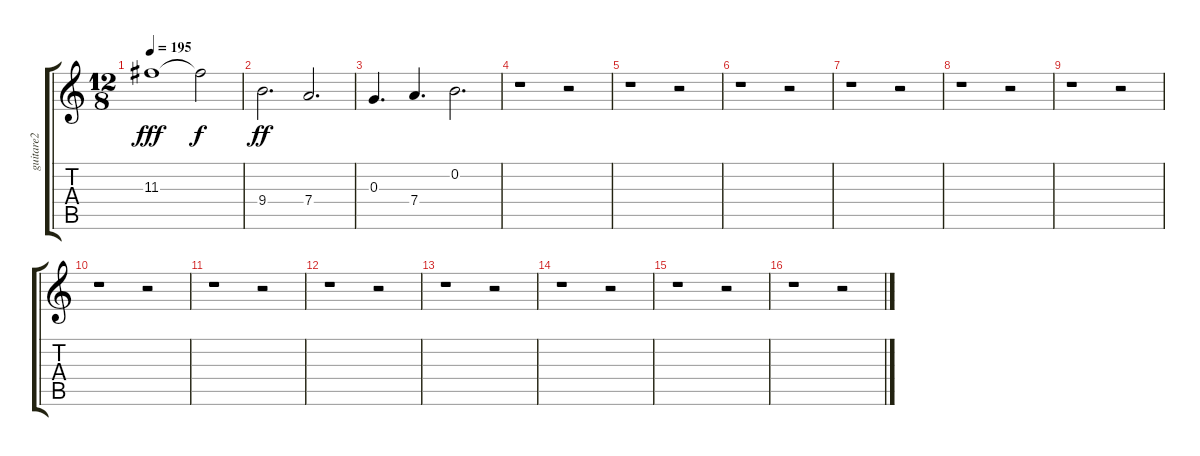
\track ("guitare2" "guitare2") {instrument acousticguitarnylon}
\staff {score tabs}
\tuning (E4 B3 G3 D3 A2 E2) {hide}
\ts (12 8)
\tempo 195
\clef g2
\ks c
11.3.1{dy fff} 11.3{t}.2{dy f} |
9.4.2{d dy ff} 7.4.2{d} |
0.3.4{d} 7.4.4{d} 0.2.2{d} |
r.1 r.2 |
r.1 r.2 |
r.1 r.2 |
r.1 r.2 |
r.1 r.2 |
r.1 r.2 |
r.1 r.2 |
r.1 r.2 |
r.1 r.2 |
r.1 r.2 |
r.1 r.2 |
r.1 r.2 |
r.1 r.2
